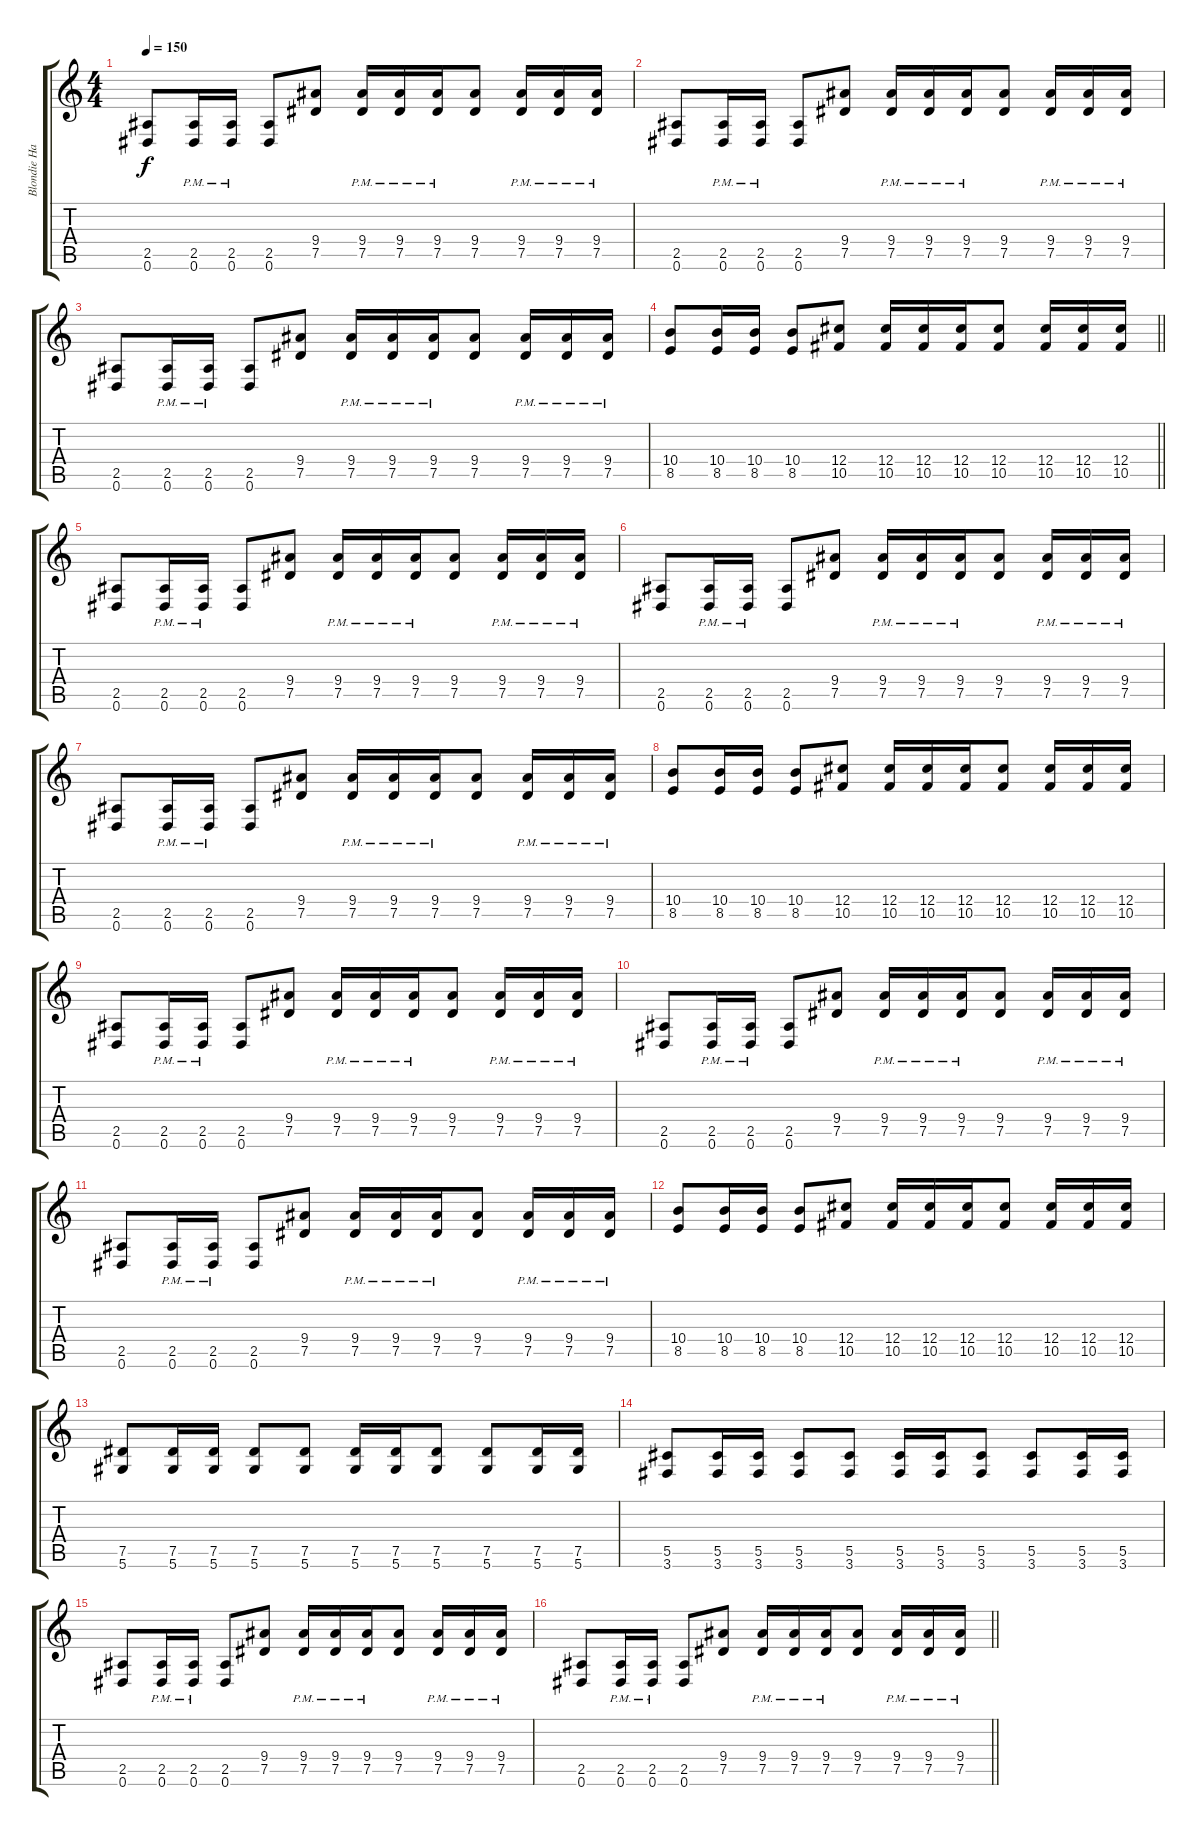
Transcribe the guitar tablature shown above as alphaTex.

\track ("Blondie Hammet" "Blondie Ha") {instrument overdrivenguitar}
\staff {score tabs}
\tuning (Eb4 Bb3 Gb3 Db3 Ab2 Eb2) {hide}
\ts (4 4)
\tempo 150
\clef g2
\ks c
(2.5 0.6).8{dy f} (2.5 0.6{pm}).16 (2.5 0.6{pm}).16 (2.5 0.6).8 (9.4 7.5).8 (9.4 7.5{pm}).16 (9.4 7.5{pm}).16 (9.4 7.5{pm}).16 (9.4 7.5).8 (9.4 7.5{pm}).16 (9.4 7.5{pm}).16 (9.4 7.5{pm}).16 |
(2.5 0.6).8 (2.5 0.6{pm}).16 (2.5 0.6{pm}).16 (2.5 0.6).8 (9.4 7.5).8 (9.4 7.5{pm}).16 (9.4 7.5{pm}).16 (9.4 7.5{pm}).16 (9.4 7.5).8 (9.4 7.5{pm}).16 (9.4 7.5{pm}).16 (9.4 7.5{pm}).16 |
(2.5 0.6).8 (2.5 0.6{pm}).16 (2.5 0.6{pm}).16 (2.5 0.6).8 (9.4 7.5).8 (9.4 7.5{pm}).16 (9.4 7.5{pm}).16 (9.4 7.5{pm}).16 (9.4 7.5).8 (9.4 7.5{pm}).16 (9.4 7.5{pm}).16 (9.4 7.5{pm}).16 |
\barLineRight lightlight
(10.4 8.5).8 (10.4 8.5).16 (10.4 8.5).16 (10.4 8.5).8 (12.4 10.5).8 (12.4 10.5).16 (12.4 10.5).16 (12.4 10.5).16 (12.4 10.5).8 (12.4 10.5).16 (12.4 10.5).16 (12.4 10.5).16 |
\section ("" "")
(2.5 0.6).8 (2.5 0.6{pm}).16 (2.5 0.6{pm}).16 (2.5 0.6).8 (9.4 7.5).8 (9.4 7.5{pm}).16 (9.4 7.5{pm}).16 (9.4 7.5{pm}).16 (9.4 7.5).8 (9.4 7.5{pm}).16 (9.4 7.5{pm}).16 (9.4 7.5{pm}).16 |
(2.5 0.6).8 (2.5 0.6{pm}).16 (2.5 0.6{pm}).16 (2.5 0.6).8 (9.4 7.5).8 (9.4 7.5{pm}).16 (9.4 7.5{pm}).16 (9.4 7.5{pm}).16 (9.4 7.5).8 (9.4 7.5{pm}).16 (9.4 7.5{pm}).16 (9.4 7.5{pm}).16 |
(2.5 0.6).8 (2.5 0.6{pm}).16 (2.5 0.6{pm}).16 (2.5 0.6).8 (9.4 7.5).8 (9.4 7.5{pm}).16 (9.4 7.5{pm}).16 (9.4 7.5{pm}).16 (9.4 7.5).8 (9.4 7.5{pm}).16 (9.4 7.5{pm}).16 (9.4 7.5{pm}).16 |
(10.4 8.5).8 (10.4 8.5).16 (10.4 8.5).16 (10.4 8.5).8 (12.4 10.5).8 (12.4 10.5).16 (12.4 10.5).16 (12.4 10.5).16 (12.4 10.5).8 (12.4 10.5).16 (12.4 10.5).16 (12.4 10.5).16 |
(2.5 0.6).8 (2.5 0.6{pm}).16 (2.5 0.6{pm}).16 (2.5 0.6).8 (9.4 7.5).8 (9.4 7.5{pm}).16 (9.4 7.5{pm}).16 (9.4 7.5{pm}).16 (9.4 7.5).8 (9.4 7.5{pm}).16 (9.4 7.5{pm}).16 (9.4 7.5{pm}).16 |
(2.5 0.6).8 (2.5 0.6{pm}).16 (2.5 0.6{pm}).16 (2.5 0.6).8 (9.4 7.5).8 (9.4 7.5{pm}).16 (9.4 7.5{pm}).16 (9.4 7.5{pm}).16 (9.4 7.5).8 (9.4 7.5{pm}).16 (9.4 7.5{pm}).16 (9.4 7.5{pm}).16 |
(2.5 0.6).8 (2.5 0.6{pm}).16 (2.5 0.6{pm}).16 (2.5 0.6).8 (9.4 7.5).8 (9.4 7.5{pm}).16 (9.4 7.5{pm}).16 (9.4 7.5{pm}).16 (9.4 7.5).8 (9.4 7.5{pm}).16 (9.4 7.5{pm}).16 (9.4 7.5{pm}).16 |
(10.4 8.5).8 (10.4 8.5).16 (10.4 8.5).16 (10.4 8.5).8 (12.4 10.5).8 (12.4 10.5).16 (12.4 10.5).16 (12.4 10.5).16 (12.4 10.5).8 (12.4 10.5).16 (12.4 10.5).16 (12.4 10.5).16 |
(7.5 5.6).8 (7.5 5.6).16 (7.5 5.6).16 (7.5 5.6).8 (7.5 5.6).8 (7.5 5.6).16 (7.5 5.6).16 (7.5 5.6).8 (7.5 5.6).8 (7.5 5.6).16 (7.5 5.6).16 |
(5.5 3.6).8 (5.5 3.6).16 (5.5 3.6).16 (5.5 3.6).8 (5.5 3.6).8 (5.5 3.6).16 (5.5 3.6).16 (5.5 3.6).8 (5.5 3.6).8 (5.5 3.6).16 (5.5 3.6).16 |
(2.5 0.6).8 (2.5 0.6{pm}).16 (2.5 0.6{pm}).16 (2.5 0.6).8 (9.4 7.5).8 (9.4 7.5{pm}).16 (9.4 7.5{pm}).16 (9.4 7.5{pm}).16 (9.4 7.5).8 (9.4 7.5{pm}).16 (9.4 7.5{pm}).16 (9.4 7.5{pm}).16 |
\barLineRight lightlight
(2.5 0.6).8 (2.5 0.6{pm}).16 (2.5 0.6{pm}).16 (2.5 0.6).8 (9.4 7.5).8 (9.4 7.5{pm}).16 (9.4 7.5{pm}).16 (9.4 7.5{pm}).16 (9.4 7.5).8 (9.4 7.5{pm}).16 (9.4 7.5{pm}).16 (9.4 7.5{pm}).16
